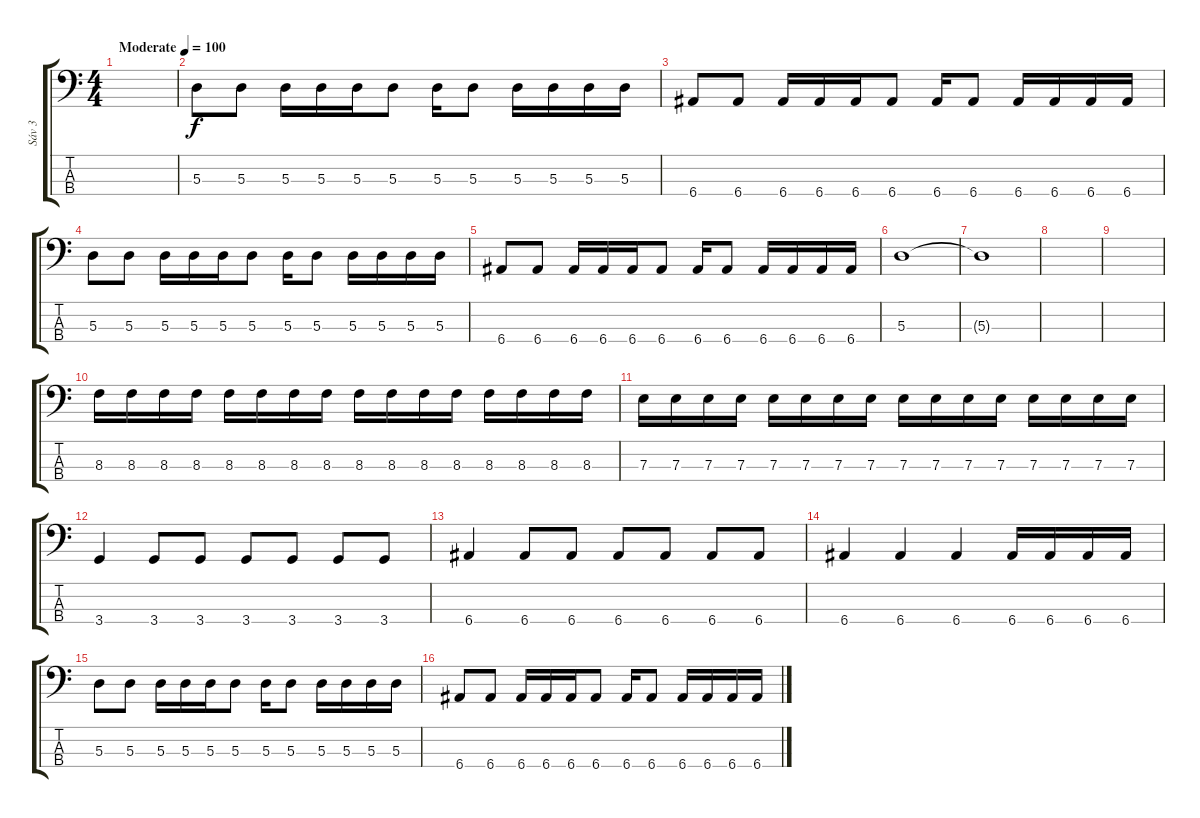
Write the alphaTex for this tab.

\track ("Sáv 3" "Sáv 3") {instrument electricbasspick}
\staff {score tabs}
\tuning (G2 D2 A1 E1) {hide}
\ts (4 4)
\tempo (100 "Moderate")
\clef f4
\ks c
|
5.3.8 5.3.8 5.3.16 5.3.16 5.3.16 5.3.8 5.3.16 5.3.8 5.3.16 5.3.16 5.3.16 5.3.16 |
6.4.8 6.4.8 6.4.16 6.4.16 6.4.16 6.4.8 6.4.16 6.4.8 6.4.16 6.4.16 6.4.16 6.4.16 |
5.3.8 5.3.8 5.3.16 5.3.16 5.3.16 5.3.8 5.3.16 5.3.8 5.3.16 5.3.16 5.3.16 5.3.16 |
6.4.8 6.4.8 6.4.16 6.4.16 6.4.16 6.4.8 6.4.16 6.4.8 6.4.16 6.4.16 6.4.16 6.4.16 |
5.3.1 |
5.3{t}.1 |
|
|
8.3.16 8.3.16 8.3.16 8.3.16 8.3.16 8.3.16 8.3.16 8.3.16 8.3.16 8.3.16 8.3.16 8.3.16 8.3.16 8.3.16 8.3.16 8.3.16 |
7.3.16 7.3.16 7.3.16 7.3.16 7.3.16 7.3.16 7.3.16 7.3.16 7.3.16 7.3.16 7.3.16 7.3.16 7.3.16 7.3.16 7.3.16 7.3.16 |
3.4.4 3.4.8 3.4.8 3.4.8 3.4.8 3.4.8 3.4.8 |
6.4.4 6.4.8 6.4.8 6.4.8 6.4.8 6.4.8 6.4.8 |
6.4.4 6.4.4 6.4.4 6.4.16 6.4.16 6.4.16 6.4.16 |
5.3.8 5.3.8 5.3.16 5.3.16 5.3.16 5.3.8 5.3.16 5.3.8 5.3.16 5.3.16 5.3.16 5.3.16 |
6.4.8 6.4.8 6.4.16 6.4.16 6.4.16 6.4.8 6.4.16 6.4.8 6.4.16 6.4.16 6.4.16 6.4.16
